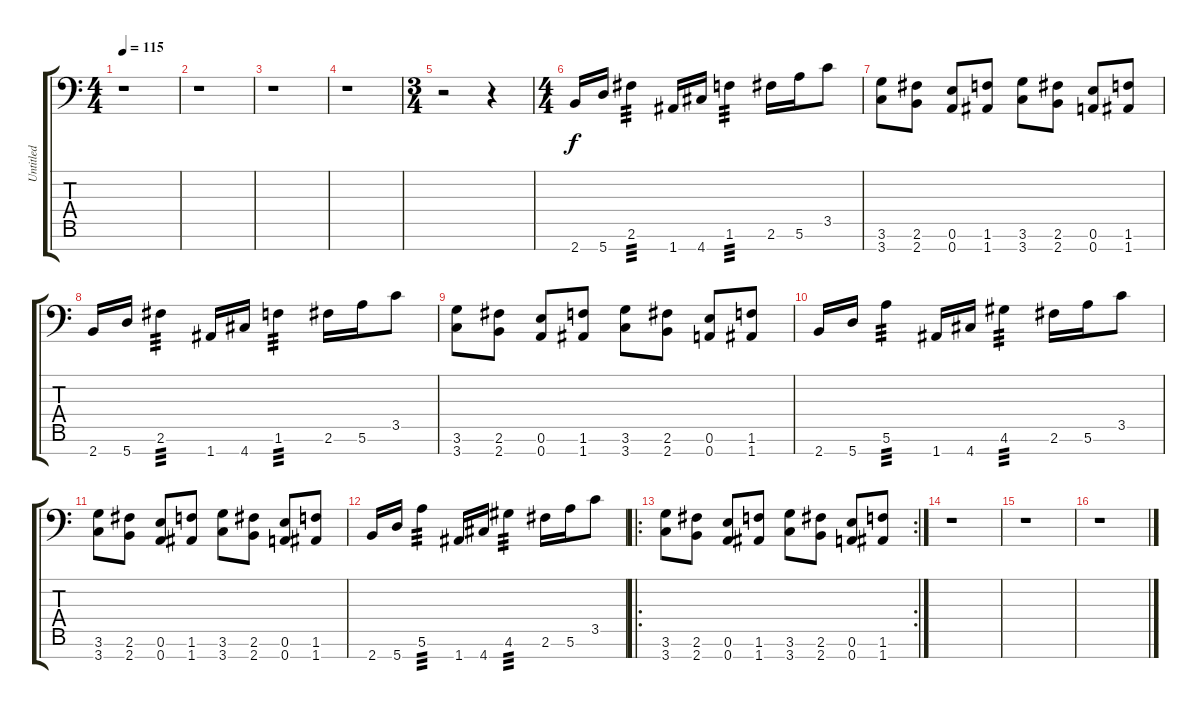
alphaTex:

\track ("Untitled" "Untitled") {instrument distortionguitar}
\staff {score tabs}
\tuning (E4 B3 G3 D3 A2 E2 A1) {hide}
\ts (4 4)
\tempo 115
\clef f4
\ks c
r.1{dy f} |
r.1 |
r.1 |
r.1 |
\ts (3 4)
r.2 r.4 |
\ts (4 4)
2.7.16 5.7.16 2.6.4{tp 3} 1.7.16 4.7.16 1.6.4{tp 3} 2.6.16 5.6.16 3.5.8 |
(3.6 3.7).8 (2.6 2.7).8 (0.6 0.7).8 (1.6 1.7).8 (3.6 3.7).8 (2.6 2.7).8 (0.6 0.7).8 (1.6 1.7).8 |
2.7.16 5.7.16 2.6.4{tp 3} 1.7.16 4.7.16 1.6.4{tp 3} 2.6.16 5.6.16 3.5.8 |
(3.6 3.7).8 (2.6 2.7).8 (0.6 0.7).8 (1.6 1.7).8 (3.6 3.7).8 (2.6 2.7).8 (0.6 0.7).8 (1.6 1.7).8 |
2.7.16 5.7.16 5.6.4{tp 3} 1.7.16 4.7.16 4.6.4{tp 3} 2.6.16 5.6.16 3.5.8 |
(3.6 3.7).8 (2.6 2.7).8 (0.6 0.7).8 (1.6 1.7).8 (3.6 3.7).8 (2.6 2.7).8 (0.6 0.7).8 (1.6 1.7).8 |
2.7.16 5.7.16 5.6.4{tp 3} 1.7.16 4.7.16 4.6.4{tp 3} 2.6.16 5.6.16 3.5.8 |
\ro
\rc 2
(3.6 3.7).8 (2.6 2.7).8 (0.6 0.7).8 (1.6 1.7).8 (3.6 3.7).8 (2.6 2.7).8 (0.6 0.7).8 (1.6 1.7).8 |
r.1 |
r.1 |
r.1
